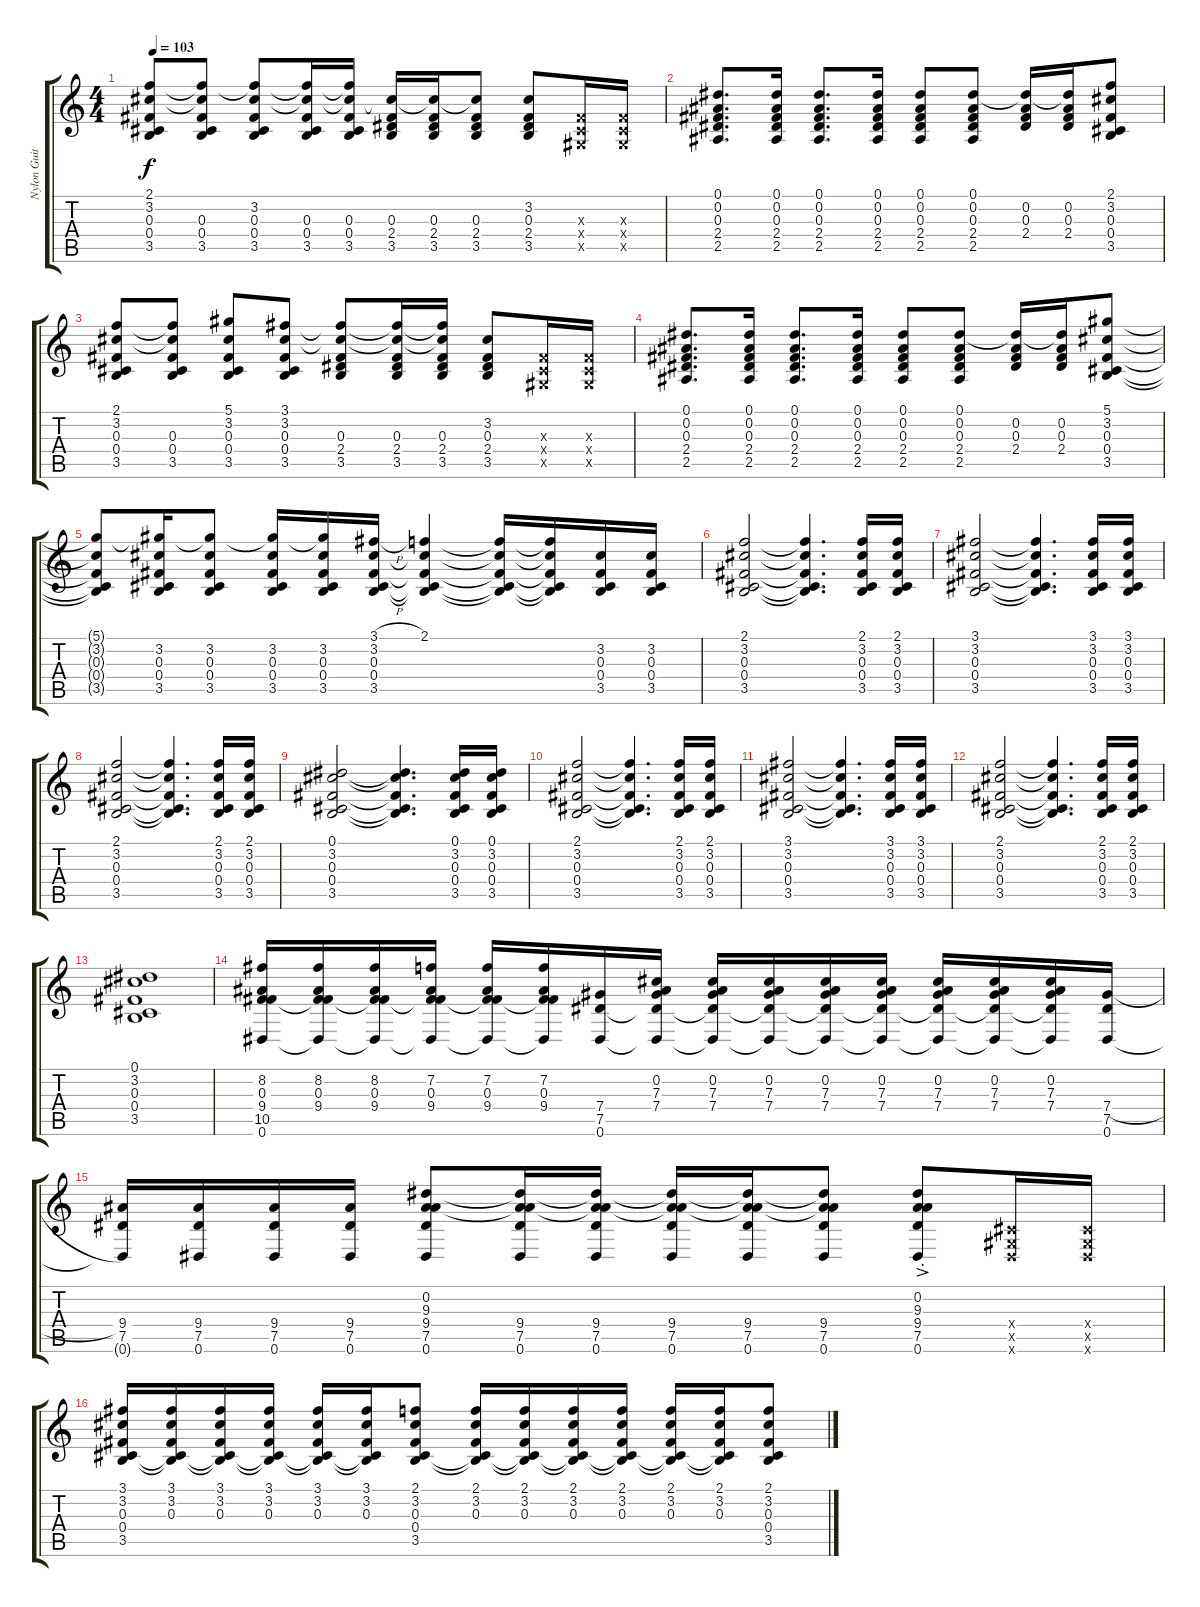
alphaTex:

\track ("Nylon Guitar" "Nylon Guit") {instrument acousticguitarnylon}
\staff {score tabs}
\tuning (Eb4 Bb3 Gb3 Db3 Ab2 Eb2) {hide}
\ts (4 4)
\tempo 103
\clef g2
\ks c
(2.1{t} 3.2{t} 0.3{t} 0.4{t} 3.5{t}).8{dy f} (2.1{t} 3.2{t} 0.3 0.4 3.5).8 (2.1{t} 3.2 0.3 0.4 3.5).8 (2.1{t} 3.2{t} 0.3 0.4 3.5).16 (2.1{t} 3.2{t} 0.3 0.4 3.5).16 (3.2{t} 0.3 2.4 3.5).16 (3.2{t} 0.3 2.4 3.5).16 (3.2{t} 0.3 2.4 3.5).8 (3.2 0.3 2.4 3.5).8 (0.3{x} 0.4{x} 0.5{x}).16 (0.3{x} 0.4{x} 0.5{x}).16 |
(0.1 0.2 0.3 2.4 2.5).8{d} (0.1 0.2 0.3 2.4 2.5).16 (0.1 0.2 0.3 2.4 2.5).8{d} (0.1 0.2 0.3 2.4 2.5).16 (0.1 0.2 0.3 2.4 2.5).8 (0.1 0.2 0.3 2.4 2.5).8 (0.1{t} 0.2 0.3 2.4).16 (0.1{t} 0.2 0.3 2.4).16 (2.1 3.2 0.3 0.4 3.5).8 |
(2.1 3.2 0.3 0.4 3.5).8 (2.1{t} 3.2{t} 0.3 0.4 3.5).8 (5.1 3.2 0.3 0.4 3.5).8 (3.1 3.2 0.3 0.4 3.5).8 (3.1{t} 3.2{t} 0.3 2.4 3.5).8 (3.1{t} 3.2{t} 0.3 2.4 3.5).16 (3.1{t} 3.2{t} 0.3 2.4 3.5).16 (3.2 0.3 2.4 3.5).8 (0.3{x} 0.4{x} 0.5{x}).16 (0.3{x} 0.4{x} 0.5{x}).16 |
(0.1 0.2 0.3 2.4 2.5).8{d} (0.1 0.2 0.3 2.4 2.5).16 (0.1 0.2 0.3 2.4 2.5).8{d} (0.1 0.2 0.3 2.4 2.5).16 (0.1 0.2 0.3 2.4 2.5).8 (0.1 0.2 0.3 2.4 2.5).8 (0.1{t} 0.2 0.3 2.4).16 (0.1{t} 0.2 0.3 2.4).16 (5.1 3.2 0.3 0.4 3.5).8 |
(5.1{t} 3.2{t} 0.3{t} 0.4{t} 3.5{t}).8 (5.1{t} 3.2 0.3 0.4 3.5).16 (5.1{t} 3.2 0.3 0.4 3.5).8 (5.1{t} 3.2 0.3 0.4 3.5).16 (5.1{t} 3.2 0.3 0.4 3.5).16 (3.1{h} 3.2 0.3 0.4 3.5).16 (2.1 3.2{t} 0.3{t} 0.4{t} 3.5{t}).4 (2.1{t} 3.2{t} 0.3{t} 0.4{t} 3.5{t}).16 (2.1{t} 3.2{t} 0.3{t} 0.4{t} 3.5{t}).16 (3.2 0.3 0.4 3.5).16 (3.2 0.3 0.4 3.5).16 |
(2.1 3.2 0.3 0.4 3.5).2 (2.1{t} 3.2{t} 0.3{t} 0.4{t} 3.5{t}).4{d} (2.1 3.2 0.3 0.4 3.5).16 (2.1 3.2 0.3 0.4 3.5).16 |
(3.1 3.2 0.3 0.4 3.5).2 (3.1{t} 3.2{t} 0.3{t} 0.4{t} 3.5{t}).4{d} (3.1 3.2 0.3 0.4 3.5).16 (3.1 3.2 0.3 0.4 3.5).16 |
(2.1 3.2 0.3 0.4 3.5).2 (2.1{t} 3.2{t} 0.3{t} 0.4{t} 3.5{t}).4{d} (2.1 3.2 0.3 0.4 3.5).16 (2.1 3.2 0.3 0.4 3.5).16 |
(0.1 3.2 0.3 0.4 3.5).2 (0.1{t} 3.2{t} 0.3{t} 0.4{t} 3.5{t}).4{d} (0.1 3.2 0.3 0.4 3.5).16 (0.1 3.2 0.3 0.4 3.5).16 |
(2.1 3.2 0.3 0.4 3.5).2 (2.1{t} 3.2{t} 0.3{t} 0.4{t} 3.5{t}).4{d} (2.1 3.2 0.3 0.4 3.5).16 (2.1 3.2 0.3 0.4 3.5).16 |
(3.1 3.2 0.3 0.4 3.5).2 (3.1{t} 3.2{t} 0.3{t} 0.4{t} 3.5{t}).4{d} (3.1 3.2 0.3 0.4 3.5).16 (3.1 3.2 0.3 0.4 3.5).16 |
(2.1 3.2 0.3 0.4 3.5).2 (2.1{t} 3.2{t} 0.3{t} 0.4{t} 3.5{t}).4{d} (2.1 3.2 0.3 0.4 3.5).16 (2.1 3.2 0.3 0.4 3.5).16 |
(0.1 3.2 0.3 0.4 3.5).1 |
(8.2 0.3 9.4 10.5 0.6).16 (8.2 0.3 9.4 10.5{t} 0.6{t}).16 (8.2 0.3 9.4 10.5{t} 0.6{t}).16 (7.2 0.3 9.4 10.5{t} 0.6{t}).16 (7.2 0.3 9.4 10.5{t} 0.6{t}).16 (7.2 0.3 9.4 10.5{t} 0.6{t}).16 (7.4 7.5 0.6).16 (0.2 7.3 7.4 7.5{t} 0.6{t}).16 (0.2 7.3 7.4 7.5{t} 0.6{t}).16 (0.2 7.3 7.4 7.5{t} 0.6{t}).16 (0.2 7.3 7.4 7.5{t} 0.6{t}).16 (0.2 7.3 7.4 7.5{t} 0.6{t}).16 (0.2 7.3 7.4 7.5{t} 0.6{t}).16 (0.2 7.3 7.4 7.5{t} 0.6{t}).16 (0.2 7.3 7.4 7.5{t} 0.6{t}).16 (7.4{h} 7.5 0.6).16 |
(9.4 7.5 0.6{t}).16 (9.4 7.5 0.6).16 (9.4 7.5 0.6).16 (9.4 7.5 0.6).16 (0.2 9.3 9.4 7.5 0.6).8 (0.2{t} 9.3{t} 9.4 7.5 0.6).16 (0.2{t} 9.3{t} 9.4 7.5 0.6).16 (0.2{t} 9.3{t} 9.4 7.5 0.6).16 (0.2{t} 9.3{t} 9.4 7.5 0.6).16 (0.2{t} 9.3{t} 9.4 7.5 0.6).8 (0.2{ac st} 9.3{ac st} 9.4{ac st} 7.5{ac st} 0.6{ac st}).8 (0.4{x} 0.5{x} 0.6{x}).16 (0.4{x} 0.5{x} 0.6{x}).16 |
(3.1 3.2 0.3 0.4 3.5).16 (3.1 3.2 0.3 0.4{t} 3.5{t}).16 (3.1 3.2 0.3 0.4{t} 3.5{t}).16 (3.1 3.2 0.3 0.4{t} 3.5{t}).16 (3.1 3.2 0.3 0.4{t} 3.5{t}).16 (3.1 3.2 0.3 0.4{t} 3.5{t}).16 (2.1 3.2 0.3 0.4 3.5).8 (2.1 3.2 0.3 0.4{t} 3.5{t}).16 (2.1 3.2 0.3 0.4{t} 3.5{t}).16 (2.1 3.2 0.3 0.4{t} 3.5{t}).16 (2.1 3.2 0.3 0.4{t} 3.5{t}).16 (2.1 3.2 0.3 0.4{t} 3.5{t}).16 (2.1 3.2 0.3 0.4{t} 3.5{t}).16 (2.1 3.2 0.3 0.4 3.5).8
